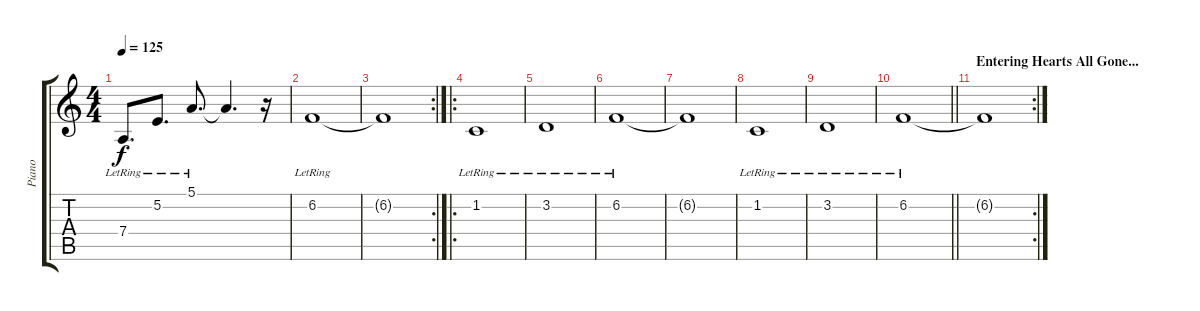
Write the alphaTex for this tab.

\track ("Piano" "Piano") {instrument brightacousticpiano}
\staff {score tabs}
\tuning (E4 B3 G3 D3 A2 E2) {hide}
\ts (4 4)
\tempo 125
\clef g2
\ks c
7.4{lr}.8{d dy f} 5.2{lr}.8{d} 5.1{lr}.8{d} 5.1{t}.4{d} r.16 |
6.2{lr}.1 |
\rc 2
6.2{t}.1 |
\ro
1.2{lr}.1 |
3.2{lr}.1 |
6.2{lr}.1 |
6.2{t}.1 |
1.2{lr}.1 |
3.2{lr}.1 |
\barLineRight lightlight
6.2{lr}.1 |
\rc 2
\section ("" "Entering Hearts All Gone...")
6.2{t}.1
